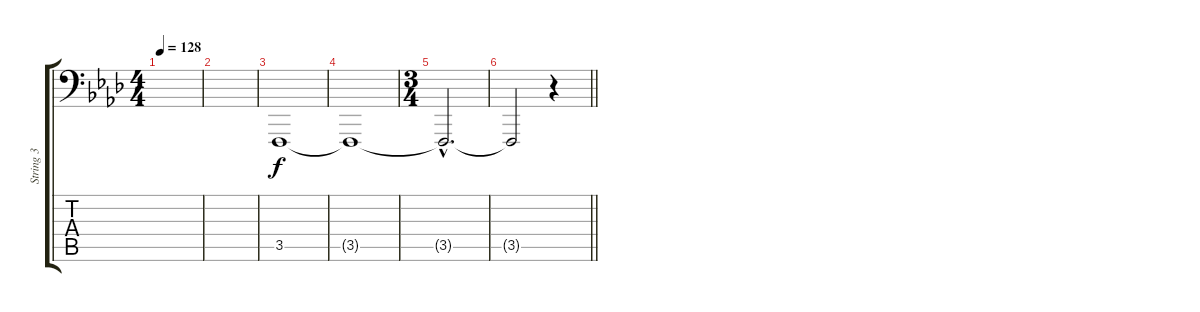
\track ("String 3" "String 3") {instrument stringensemble1}
\staff {score tabs}
\tuning (Bb2 F2 C2 G1 D1 A0) {hide}
\ts (4 4)
\tempo 128
\clef f4
\ks fminor
|
|
3.5.1 |
3.5{t}.1 |
\ts (3 4)
3.5{hac t}.2{d} |
\barLineRight lightlight
3.5{t}.2 r.4
